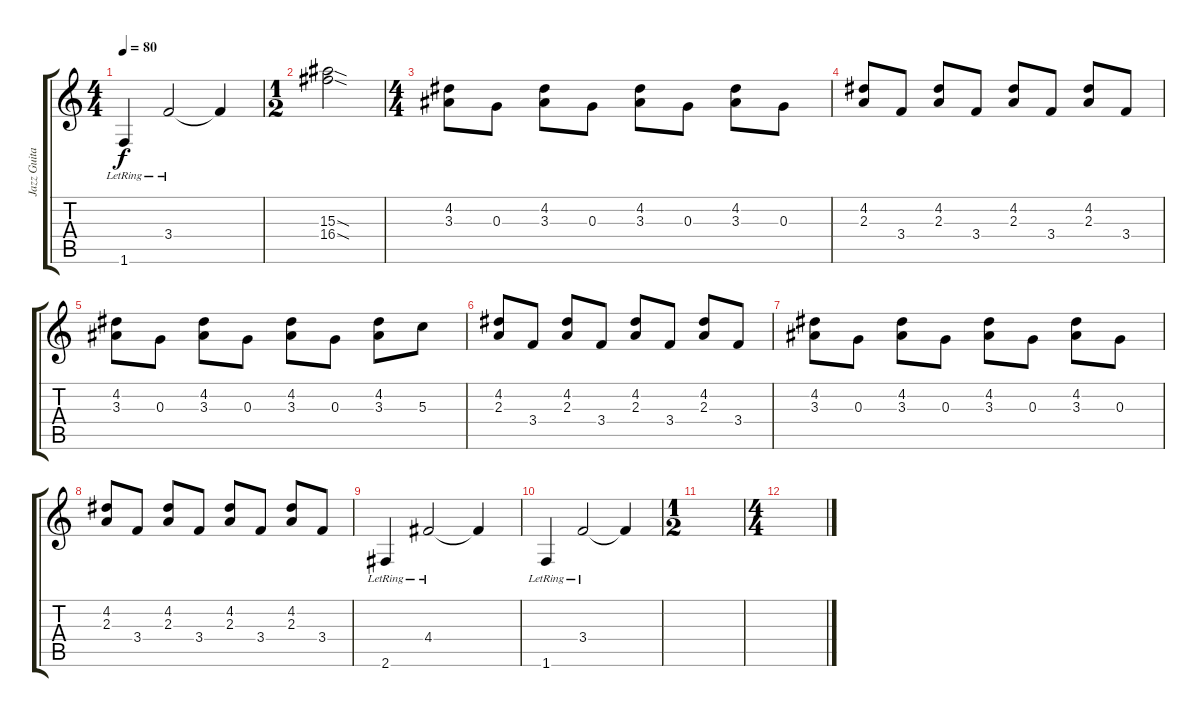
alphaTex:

\track ("Jazz Guitar" "Jazz Guita") {instrument electricguitarjazz}
\staff {score tabs}
\tuning (E4 B3 G3 D3 A2 E2) {hide}
\ts (4 4)
\tempo 80
\clef g2
\ks c
1.6{lr}.4{dy f} 3.4{lr}.2 3.4{t}.4 |
\ts (1 2)
(15.3{sod} 16.4{sod}).2 |
\ts (4 4)
(4.2 3.3).8 0.3.8 (4.2 3.3).8 0.3.8 (4.2 3.3).8 0.3.8 (4.2 3.3).8 0.3.8 |
(4.2 2.3).8 3.4.8 (4.2 2.3).8 3.4.8 (4.2 2.3).8 3.4.8 (4.2 2.3).8 3.4.8 |
(4.2 3.3).8 0.3.8 (4.2 3.3).8 0.3.8 (4.2 3.3).8 0.3.8 (4.2 3.3).8 5.3.8 |
(4.2 2.3).8 3.4.8 (4.2 2.3).8 3.4.8 (4.2 2.3).8 3.4.8 (4.2 2.3).8 3.4.8 |
(4.2 3.3).8 0.3.8 (4.2 3.3).8 0.3.8 (4.2 3.3).8 0.3.8 (4.2 3.3).8 0.3.8 |
(4.2 2.3).8 3.4.8 (4.2 2.3).8 3.4.8 (4.2 2.3).8 3.4.8 (4.2 2.3).8 3.4.8 |
2.6{lr}.4 4.4{lr}.2 4.4{t}.4 |
1.6{lr}.4 3.4{lr}.2 3.4{t}.4 |
\ts (1 2)
|
\ts (4 4)
